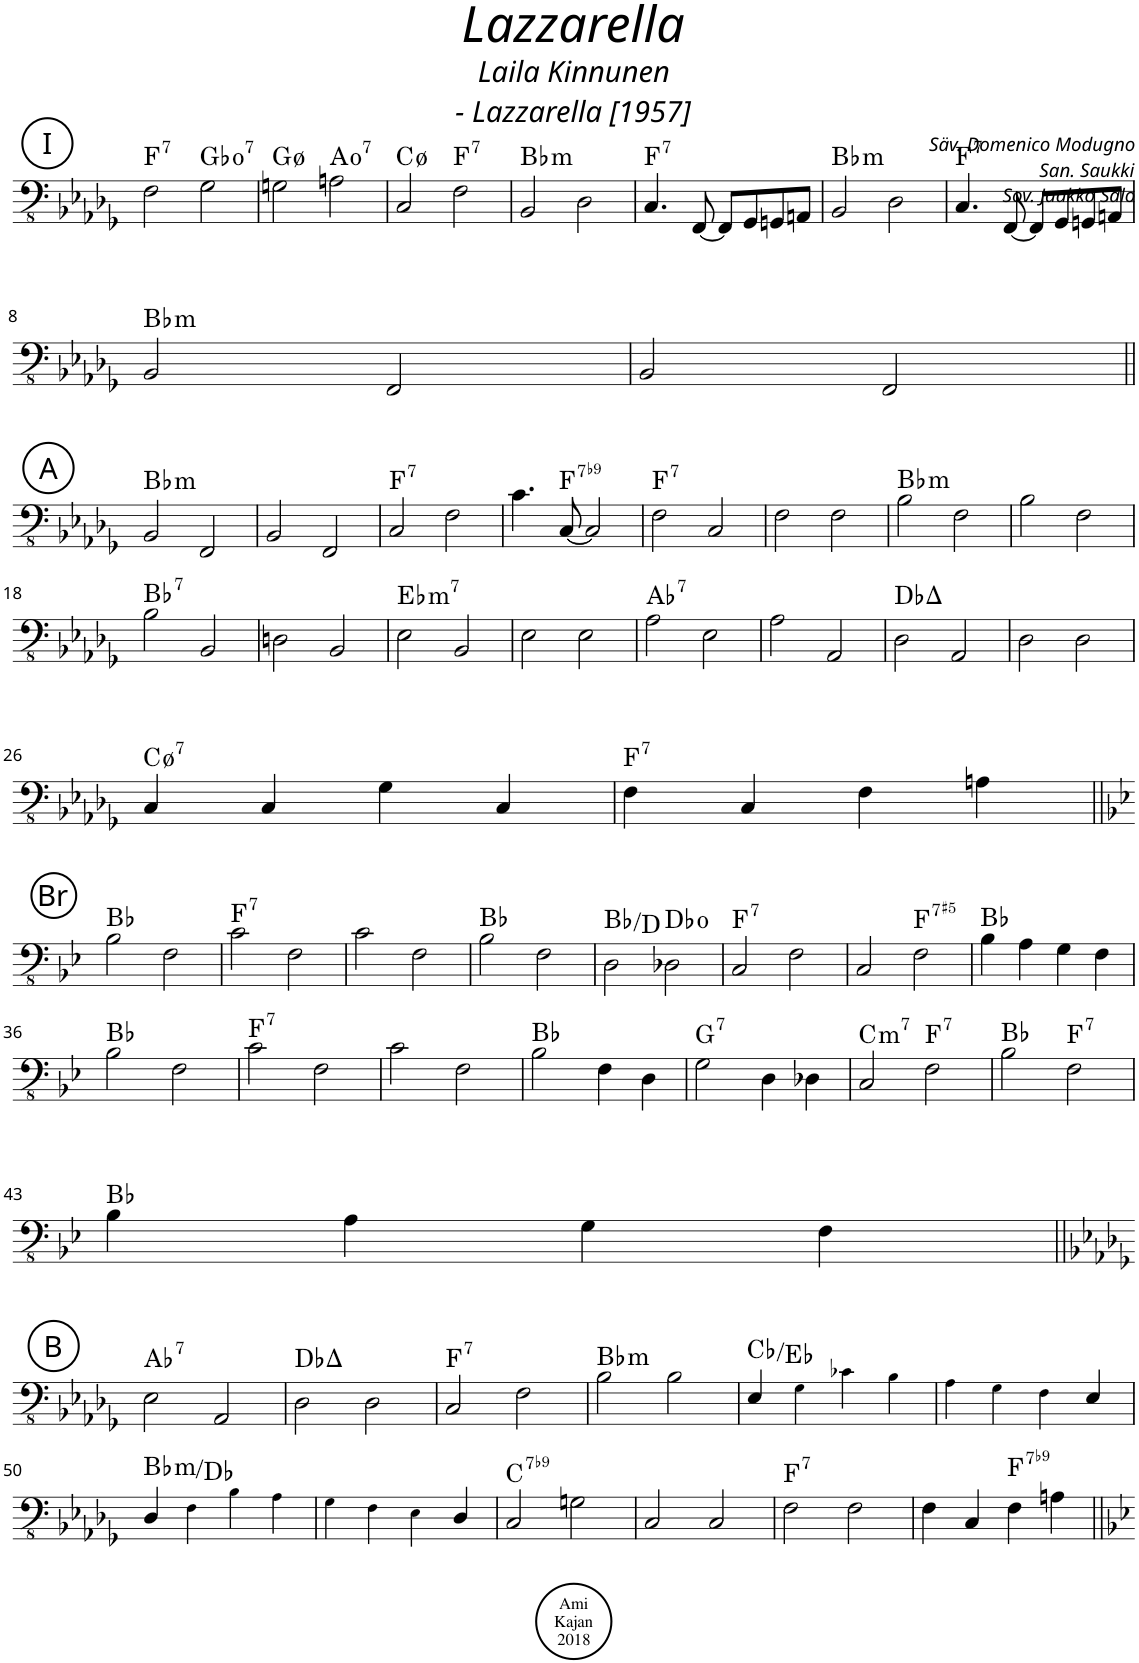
**kern	**harte
*part1	*part1
*staff1	*
*I"Akustinen basso	*
*I'Basso	*
*clefFv4	*
*k[b-e-a-d-g-]	*
!!LO:REH:place=s1:a:cj:enc=circle:fs=14:t=I
=1	=1
!	!LO:H:kt=7
2FF\	F:7
!	!LO:H:kt=7
2GG-\	Gb:dim7
=2	=2
2GGn\	G:hdim7
!	!LO:H:kt=7
2AAn\	A:dim7
=3	=3
2CC/	C:hdim7
!	!LO:H:kt=7
2FF\	F:7
=4	=4
!	!LO:H:kt=m
2BBB-/	Bb:min
2DD-\	.
=5	=5
!	!LO:H:kt=7
4.CC/	F:7
[8FFF/	.
8FFF/L]	.
8GGG-/	.
8GGGn/	.
8AAAn/J	.
=6	=6
!	!LO:H:kt=m
2BBB-/	Bb:min
2DD-\	.
=7	=7
!	!LO:H:kt=7
4.CC/	F:7
[8FFF/	.
8FFF/L]	.
8GGG-/	.
8GGGn/	.
8AAAn/J	.
!!LO:LB:g=z
=8	=8
!	!LO:H:kt=m
2BBB-/	Bb:min
2FFF/	.
=9	=9
2BBB-/	.
2FFF/	.
!!LO:LB:g=z
!!LO:REH:place=s1:a:cj:enc=circle:fs=14:t=A
=10||	=10||
!	!LO:H:kt=m
2BBB-/	Bb:min
2FFF/	.
=11	=11
2BBB-/	.
2FFF/	.
=12	=12
!	!LO:H:kt=7
2CC/	F:7
2FF\	.
=13	=13
4.C\	.
!	!LO:H:kt=7
[8CC/	F:7(b9)
2CC/]	.
=14	=14
!	!LO:H:kt=7
2FF\	F:7
2CC/	.
=15	=15
2FF\	.
2FF\	.
=16	=16
!	!LO:H:kt=m
2BB-\	Bb:min
2FF\	.
=17	=17
2BB-\	.
2FF\	.
!!LO:LB:g=z
=18	=18
!	!LO:H:kt=7
2BB-\	Bb:7
2BBB-/	.
=19	=19
2DDn\	.
2BBB-/	.
=20	=20
!	!LO:H:kt=m7
2EE-\	Eb:min7
2BBB-/	.
=21	=21
2EE-\	.
2EE-\	.
=22	=22
!	!LO:H:kt=7
2AA-\	Ab:7
2EE-\	.
=23	=23
2AA-\	.
2AAA-/	.
=24	=24
2DD-\	Db:maj
2AAA-/	.
=25	=25
2DD-\	.
2DD-\	.
!!LO:LB:g=z
=26	=26
!	!LO:H:kt=7
4CC/	C:hdim7
4CC/	.
4GG-\	.
4CC/	.
=27	=27
!	!LO:H:kt=7
4FF\	F:7
4CC/	.
4FF\	.
4AAn\	.
!!LO:LB:g=z
!!LO:REH:place=s1:a:cj:enc=circle:fs=14:t=Br
=28||	=28||
*k[b-e-]	*
2BB-\	Bb:maj
2FF\	.
=29	=29
!	!LO:H:kt=7
2C\	F:7
2FF\	.
=30	=30
2C\	.
2FF\	.
=31	=31
2BB-\	Bb:maj
2FF\	.
=32	=32
2DD\	Bb:maj/3
2DD-X\	Db:dim
=33	=33
!	!LO:H:kt=7
2CC/	F:7
2FF\	.
=34	=34
2CC/	.
!	!LO:H:kt=7
2FF\	F:(3,#5,b7)
=35	=35
4BB-\	Bb:maj
4AA\	.
4GG\	.
4FF\	.
!!LO:LB:g=z
=36	=36
2BB-\	Bb:maj
2FF\	.
=37	=37
!	!LO:H:kt=7
2C\	F:7
2FF\	.
=38	=38
2C\	.
2FF\	.
=39	=39
2BB-\	Bb:maj
4FF\	.
4DD\	.
=40	=40
!	!LO:H:kt=7
2GG\	G:7
4DD\	.
4DD-X\	.
=41	=41
!	!LO:H:kt=m7
2CC/	C:min7
!	!LO:H:kt=7
2FF\	F:7
=42	=42
2BB-\	Bb:maj
!	!LO:H:kt=7
2FF\	F:7
!!LO:LB:g=z
=43	=43
4BB-\	Bb:maj
4AA\	.
4GG\	.
4FF\	.
!!LO:LB:g=z
!!LO:REH:place=s1:a:cj:enc=circle:fs=14:t=B
=44||	=44||
*k[b-e-a-d-g-]	*
!	!LO:H:kt=7
2EE-\	Ab:7
2AAA-/	.
=45	=45
2DD-\	Db:maj
2DD-\	.
=46	=46
!	!LO:H:kt=7
2CC/	F:7
2FF\	.
=47	=47
!	!LO:H:kt=m
2BB-\	Bb:min
2BB-\	.
=48	=48
4EE-/	Cb:maj/3
4GG-!\	.
4C-X!\	.
4BB-!\	.
=49	=49
4AA-!\	.
4GG-!\	.
4FF!\	.
4EE-/	.
!!LO:LB:g=z
=50	=50
!	!LO:H:kt=m
4DD-/	Bb:min/b3
4FF!\	.
4BB-!\	.
4AA-!\	.
=51	=51
4GG-!\	.
4FF!\	.
4EE-!\	.
4DD-/	.
=52	=52
!	!LO:H:kt=7
2CC/	C:7(b9)
2GGn\	.
=53	=53
2CC/	.
2CC/	.
=54	=54
!	!LO:H:kt=7
2FF\	F:7
2FF\	.
=55	=55
4FF\	.
4CC/	.
!	!LO:H:kt=7
4FF\	F:7(b9)
4AAn\	.
=||	=||
*-	*-
